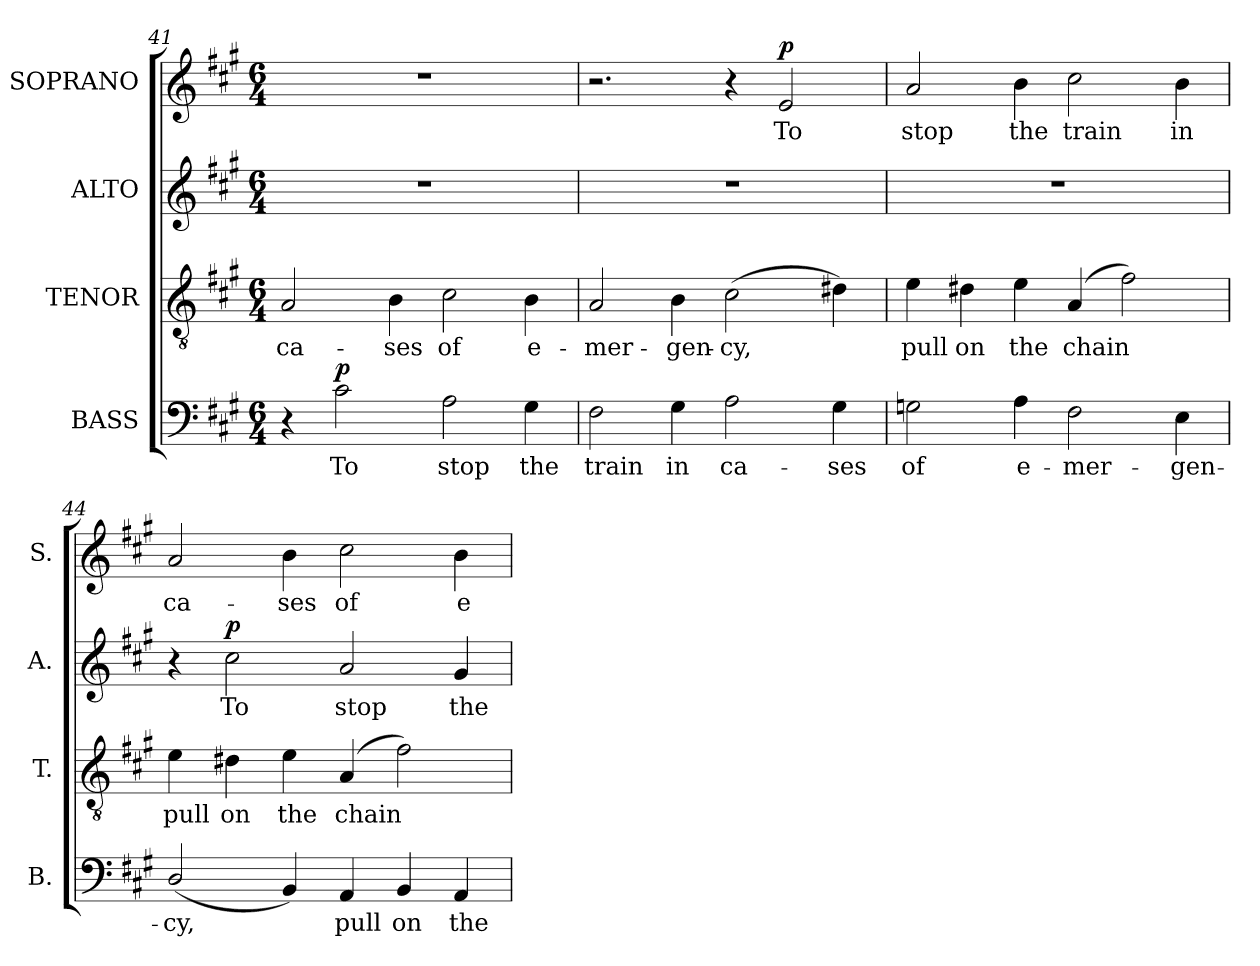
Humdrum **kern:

**kern	**text	**dynam	**kern	**text	**kern	**text	**dynam	**kern	**text	**dynam
*part4	*part4	*part4	*part3	*part3	*part2	*part2	*part2	*part1	*part1	*part1
*staff4	*staff4	*staff4	*staff3	*staff3	*staff2	*staff2	*staff2	*staff1	*staff1	*staff1
*I"BASS	*	*	*I"TENOR	*	*I"ALTO	*	*	*I"SOPRANO	*	*
*I'B.	*	*	*I'T.	*	*I'A.	*	*	*I'S.	*	*
*clefF4	*	*	*clefGv2	*	*clefG2	*	*	*clefG2	*	*
*	*	*	*ITrd7c12	*	*	*	*	*	*	*
*k[f#c#g#]	*	*	*k[f#c#g#]	*	*k[f#c#g#]	*	*	*k[f#c#g#]	*	*
*A:	*	*	*A:	*	*A:	*	*	*A:	*	*
*M6/4	*	*	*M6/4	*	*M6/4	*	*	*M6/4	*	*
=41	=41	=41	=41	=41	=41	=41	=41	=41	=41	=41
!	!	!	!	!LO:LY:b:color=#000000	!LO:N:vis=1	!	!	!LO:N:vis=1	!	!
4r	.	.	2AAi/	ca-	1.r	.	.	1.r	.	.
!	!LO:LY:b:color=#000000	!	!	!	!	!	!	!	!	!
2c#i\	To	p	.	.	.	.	.	.	.	.
!	!	!	!	!LO:LY:b:color=#000000	!	!	!	!	!	!
.	.	.	4BBi\	-ses	.	.	.	.	.	.
!	!LO:LY:b:color=#000000	!	!	!	!	!	!	!	!	!
!	!	!	!	!LO:LY:b:color=#000000	!	!	!	!	!	!
2Ai\	stop	.	2C#i\	of	.	.	.	.	.	.
!	!LO:LY:b:color=#000000	!	!	!	!	!	!	!	!	!
!	!	!	!	!LO:LY:b:color=#000000	!	!	!	!	!	!
4G#i\	the	.	4BBi\	e-	.	.	.	.	.	.
=42	=42	=42	=42	=42	=42	=42	=42	=42	=42	=42
!	!LO:LY:b:color=#000000	!	!	!	!	!	!	!	!	!
!	!	!	!	!LO:LY:b:color=#000000	!LO:N:vis=1	!	!	!	!	!
2F#i\	train	.	2AAi/	-mer-	1.r	.	.	2.r	.	.
!	!LO:LY:b:color=#000000	!	!	!	!	!	!	!	!	!
!	!	!	!	!LO:LY:b:color=#000000	!	!	!	!	!	!
4G#i\	in	.	4BBi\	-gen-	.	.	.	.	.	.
!	!LO:LY:b:color=#000000	!	!	!	!	!	!	!	!	!
!	!	!	!	!LO:LY:b:color=#000000	!	!	!	!	!	!
2Ai\	ca-	.	(2C#i\	-cy,	.	.	.	4r	.	.
!	!	!	!	!	!	!	!	!	!LO:LY:b:color=#000000	!
.	.	.	.	.	.	.	.	2ei/	To	p
!	!LO:LY:b:color=#000000	!	!	!	!	!	!	!	!	!
4G#i\	-ses	.	4D#Xi\)	.	.	.	.	.	.	.
!!LO:LB:g=z
=43	=43	=43	=43	=43	=43	=43	=43	=43	=43	=43
!	!LO:LY:b:color=#000000	!	!	!	!	!	!	!	!	!
!	!	!	!	!LO:LY:b:color=#000000	!LO:N:vis=1	!	!	!	!	!
!	!	!	!	!	!	!	!	!	!LO:LY:b:color=#000000	!
2Gni\	of	.	4Ei\	pull	1.r	.	.	2ai/	stop	.
!	!	!	!	!LO:LY:b:color=#000000	!	!	!	!	!	!
.	.	.	4D#Xi\	on	.	.	.	.	.	.
!	!LO:LY:b:color=#000000	!	!	!	!	!	!	!	!	!
!	!	!	!	!LO:LY:b:color=#000000	!	!	!	!	!	!
!	!	!	!	!	!	!	!	!	!LO:LY:b:color=#000000	!
4Ai\	e-	.	4Ei\	the	.	.	.	4bi\	the	.
!	!LO:LY:b:color=#000000	!	!	!	!	!	!	!	!	!
!	!	!	!	!LO:LY:b:color=#000000	!	!	!	!	!	!
!	!	!	!	!	!	!	!	!	!LO:LY:b:color=#000000	!
2F#i\	-mer-	.	(4AAi/	chain	.	.	.	2cc#i\	train	.
.	.	.	2F#i\)	.	.	.	.	.	.	.
!	!LO:LY:b:color=#000000	!	!	!	!	!	!	!	!	!
!	!	!	!	!	!	!	!	!	!LO:LY:b:color=#000000	!
4Ei\	-gen-	.	.	.	.	.	.	4bi\	in	.
=44	=44	=44	=44	=44	=44	=44	=44	=44	=44	=44
!	!LO:LY:b:color=#000000	!	!	!	!	!	!	!	!	!
!	!	!	!	!LO:LY:b:color=#000000	!	!	!	!	!	!
!	!	!	!	!	!	!	!	!	!LO:LY:b:color=#000000	!
(2Di/	-cy,	.	4Ei\	pull	4r	.	.	2ai/	ca-	.
!	!	!	!	!LO:LY:b:color=#000000	!	!	!	!	!	!
!	!	!	!	!	!	!LO:LY:b:color=#000000	!	!	!	!
.	.	.	4D#Xi\	on	2cc#i\	To	p	.	.	.
!	!	!	!	!LO:LY:b:color=#000000	!	!	!	!	!	!
!	!	!	!	!	!	!	!	!	!LO:LY:b:color=#000000	!
4BBi/)	.	.	4Ei\	the	.	.	.	4bi\	-ses	.
!	!LO:LY:b:color=#000000	!	!	!	!	!	!	!	!	!
!	!	!	!	!LO:LY:b:color=#000000	!	!	!	!	!	!
!	!	!	!	!	!	!LO:LY:b:color=#000000	!	!	!	!
!	!	!	!	!	!	!	!	!	!LO:LY:b:color=#000000	!
4AAi/	pull	.	(4AAi/	chain	2ai/	stop	.	2cc#i\	of	.
!	!LO:LY:b:color=#000000	!	!	!	!	!	!	!	!	!
4BBi/	on	.	2F#i\)	.	.	.	.	.	.	.
!	!LO:LY:b:color=#000000	!	!	!	!	!	!	!	!	!
!	!	!	!	!	!	!LO:LY:b:color=#000000	!	!	!	!
!	!	!	!	!	!	!	!	!	!LO:LY:b:color=#000000	!
4AAi/	the	.	.	.	4g#i/	the	.	4bi\	e-	.
=	=	=	=	=	=	=	=	=	=	=
*-	*-	*-	*-	*-	*-	*-	*-	*-	*-	*-
